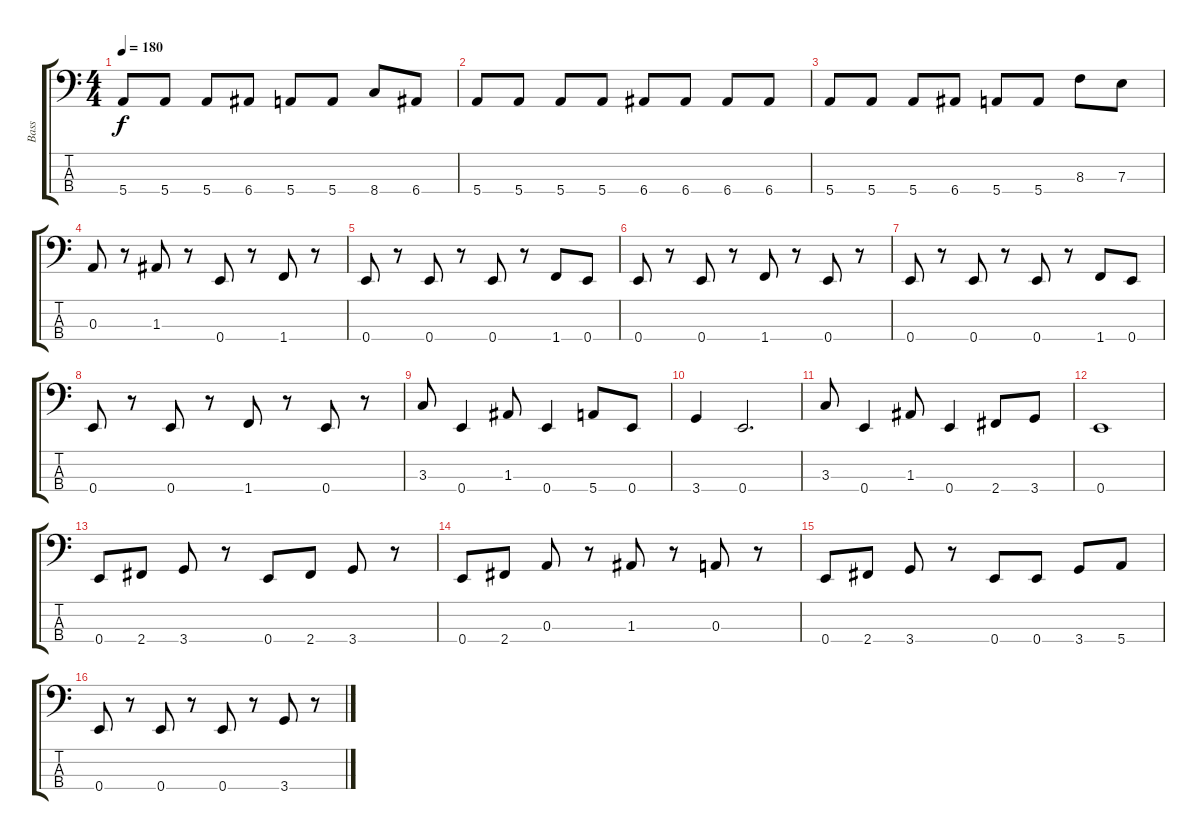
\track ("Bass" "Bass") {instrument electricbasspick}
\staff {score tabs}
\tuning (G2 D2 A1 E1) {hide}
\ts (4 4)
\tempo 180
\clef f4
\ks c
5.4.8{dy f} 5.4.8 5.4.8 6.4.8 5.4.8 5.4.8 8.4.8 6.4.8 |
5.4.8 5.4.8 5.4.8 5.4.8 6.4.8 6.4.8 6.4.8 6.4.8 |
5.4.8 5.4.8 5.4.8 6.4.8 5.4.8 5.4.8 8.3.8 7.3.8 |
0.3.8 r.8 1.3.8 r.8 0.4.8 r.8 1.4.8 r.8 |
0.4.8 r.8 0.4.8 r.8 0.4.8 r.8 1.4.8 0.4.8 |
0.4.8 r.8 0.4.8 r.8 1.4.8 r.8 0.4.8 r.8 |
0.4.8 r.8 0.4.8 r.8 0.4.8 r.8 1.4.8 0.4.8 |
0.4.8 r.8 0.4.8 r.8 1.4.8 r.8 0.4.8 r.8 |
3.3.8 0.4.4 1.3.8 0.4.4 5.4.8 0.4.8 |
3.4.4 0.4.2{d} |
3.3.8 0.4.4 1.3.8 0.4.4 2.4.8 3.4.8 |
0.4.1 |
0.4.8 2.4.8 3.4.8 r.8 0.4.8 2.4.8 3.4.8 r.8 |
0.4.8 2.4.8 0.3.8 r.8 1.3.8 r.8 0.3.8 r.8 |
0.4.8 2.4.8 3.4.8 r.8 0.4.8 0.4.8 3.4.8 5.4.8 |
0.4.8 r.8 0.4.8 r.8 0.4.8 r.8 3.4.8 r.8
